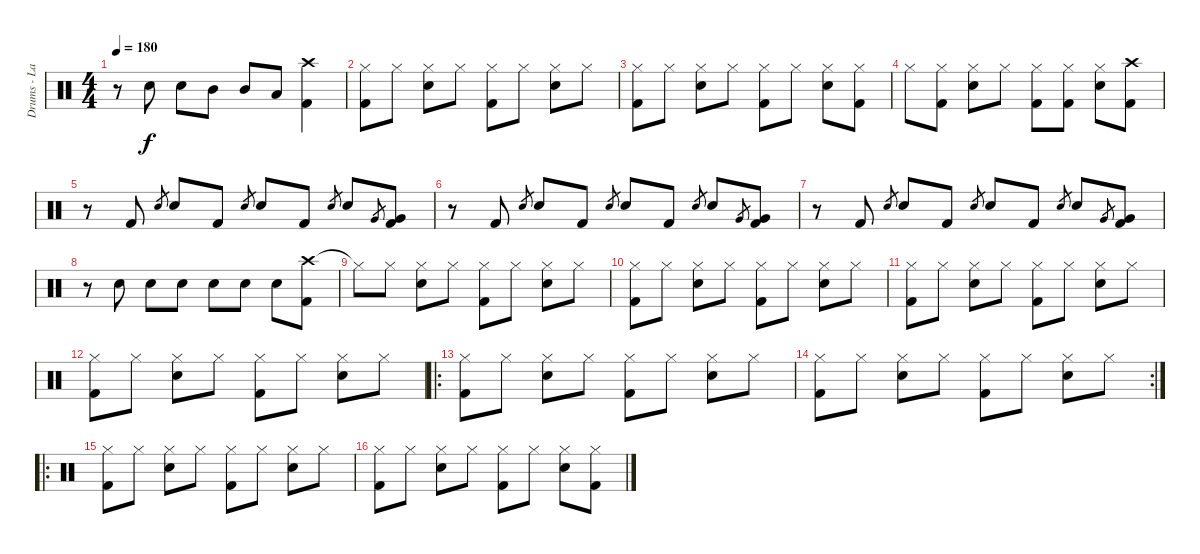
\track ("Drums - Lars" "Drums - La") {instrument percussion}
\staff {score}
\articulation defaults
\ts (4 4)
\tempo 180
\clef neutral
\ks c
r.8{dy f} "Snare (hit) 2".8 "Snare (hit) 2".8 "Mid Tom (hit)".8 "Mid Tom (hit)".8 "Low Tom (hit)".8 ("Crash high (hit)" "Kick (hit) 2").4 |
("Hi-Hat (closed)" "Kick (hit) 2").8 "Hi-Hat (closed)".8 ("Hi-Hat (closed)" "Snare (hit) 2").8 "Hi-Hat (closed)".8 ("Hi-Hat (closed)" "Kick (hit) 2").8 "Hi-Hat (closed)".8 ("Hi-Hat (closed)" "Snare (hit) 2").8 "Hi-Hat (closed)".8 |
("Hi-Hat (closed)" "Kick (hit) 2").8 "Hi-Hat (closed)".8 ("Hi-Hat (closed)" "Snare (hit) 2").8 "Hi-Hat (closed)".8 ("Hi-Hat (closed)" "Kick (hit) 2").8 "Hi-Hat (closed)".8 ("Hi-Hat (closed)" "Snare (hit) 2").8 ("Hi-Hat (closed)" "Kick (hit) 2").8 |
"Hi-Hat (closed)".8 ("Hi-Hat (closed)" "Kick (hit) 2").8 ("Hi-Hat (closed)" "Snare (hit) 2").8 "Hi-Hat (closed)".8 ("Hi-Hat (closed)" "Kick (hit) 2").8 ("Hi-Hat (closed)" "Kick (hit) 2").8 ("Hi-Hat (closed)" "Snare (hit) 2").8 ("Crash high (hit)" "Kick (hit) 2").8 |
r.8 "Kick (hit) 2".8 "Snare (hit) 2".8{gr} "Snare (hit) 2".8 "Kick (hit) 2".8 "Snare (hit) 2".8{gr} "Snare (hit) 2".8 "Kick (hit) 2".8 "Snare (hit) 2".8{gr} "Snare (hit) 2".8 "Very Low Tom (hit)".8{gr} ("Very Low Tom (hit)" "Kick (hit) 2").8 |
r.8 "Kick (hit) 2".8 "Snare (hit) 2".8{gr} "Snare (hit) 2".8 "Kick (hit) 2".8 "Snare (hit) 2".8{gr} "Snare (hit) 2".8 "Kick (hit) 2".8 "Snare (hit) 2".8{gr} "Snare (hit) 2".8 "Very Low Tom (hit)".8{gr} ("Very Low Tom (hit)" "Kick (hit) 2").8 |
r.8 "Kick (hit) 2".8 "Snare (hit) 2".8{gr} "Snare (hit) 2".8 "Kick (hit) 2".8 "Snare (hit) 2".8{gr} "Snare (hit) 2".8 "Kick (hit) 2".8 "Snare (hit) 2".8{gr} "Snare (hit) 2".8 "Very Low Tom (hit)".8{gr} ("Very Low Tom (hit)" "Kick (hit) 2").8 |
r.8 "Snare (hit) 2".8 "Snare (hit) 2".8 "Snare (hit) 2".8 "Snare (hit) 2".8 "Snare (hit) 2".8 "Snare (hit) 2".8 ("Crash high (hit)" "Kick (hit) 2").8 |
"Hi-Hat (closed)"{t}.8 "Hi-Hat (closed)".8 ("Hi-Hat (closed)" "Snare (hit) 2").8 "Hi-Hat (closed)".8 ("Hi-Hat (closed)" "Kick (hit) 2").8 "Hi-Hat (closed)".8 ("Hi-Hat (closed)" "Snare (hit) 2").8 "Hi-Hat (closed)".8 |
("Hi-Hat (closed)" "Kick (hit) 2").8 "Hi-Hat (closed)".8 ("Hi-Hat (closed)" "Snare (hit) 2").8 "Hi-Hat (closed)".8 ("Hi-Hat (closed)" "Kick (hit) 2").8 "Hi-Hat (closed)".8 ("Hi-Hat (closed)" "Snare (hit) 2").8 "Hi-Hat (closed)".8 |
("Hi-Hat (closed)" "Kick (hit) 2").8 "Hi-Hat (closed)".8 ("Hi-Hat (closed)" "Snare (hit) 2").8 "Hi-Hat (closed)".8 ("Hi-Hat (closed)" "Kick (hit) 2").8 "Hi-Hat (closed)".8 ("Hi-Hat (closed)" "Snare (hit) 2").8 "Hi-Hat (closed)".8 |
("Hi-Hat (closed)" "Kick (hit) 2").8 "Hi-Hat (closed)".8 ("Hi-Hat (closed)" "Snare (hit) 2").8 "Hi-Hat (closed)".8 ("Hi-Hat (closed)" "Kick (hit) 2").8 "Hi-Hat (closed)".8 ("Hi-Hat (closed)" "Snare (hit) 2").8 "Hi-Hat (closed)".8 |
\ro
("Hi-Hat (closed)" "Kick (hit) 2").8 "Hi-Hat (closed)".8 ("Hi-Hat (closed)" "Snare (hit) 2").8 "Hi-Hat (closed)".8 ("Hi-Hat (closed)" "Kick (hit) 2").8 "Hi-Hat (closed)".8 ("Hi-Hat (closed)" "Snare (hit) 2").8 "Hi-Hat (closed)".8 |
\rc 2
("Hi-Hat (closed)" "Kick (hit) 2").8 "Hi-Hat (closed)".8 ("Hi-Hat (closed)" "Snare (hit) 2").8 "Hi-Hat (closed)".8 ("Hi-Hat (closed)" "Kick (hit) 2").8 "Hi-Hat (closed)".8 ("Hi-Hat (closed)" "Snare (hit) 2").8 "Hi-Hat (closed)".8 |
\ro
("Hi-Hat (closed)" "Kick (hit) 2").8 "Hi-Hat (closed)".8 ("Hi-Hat (closed)" "Snare (hit) 2").8 "Hi-Hat (closed)".8 ("Hi-Hat (closed)" "Kick (hit) 2").8 "Hi-Hat (closed)".8 ("Hi-Hat (closed)" "Snare (hit) 2").8 "Hi-Hat (closed)".8 |
("Hi-Hat (closed)" "Kick (hit) 2").8 "Hi-Hat (closed)".8 ("Hi-Hat (closed)" "Snare (hit) 2").8 "Hi-Hat (closed)".8 ("Hi-Hat (closed)" "Kick (hit) 2").8 "Hi-Hat (closed)".8 ("Hi-Hat (closed)" "Snare (hit) 2").8 ("Hi-Hat (closed)" "Kick (hit) 2").8
